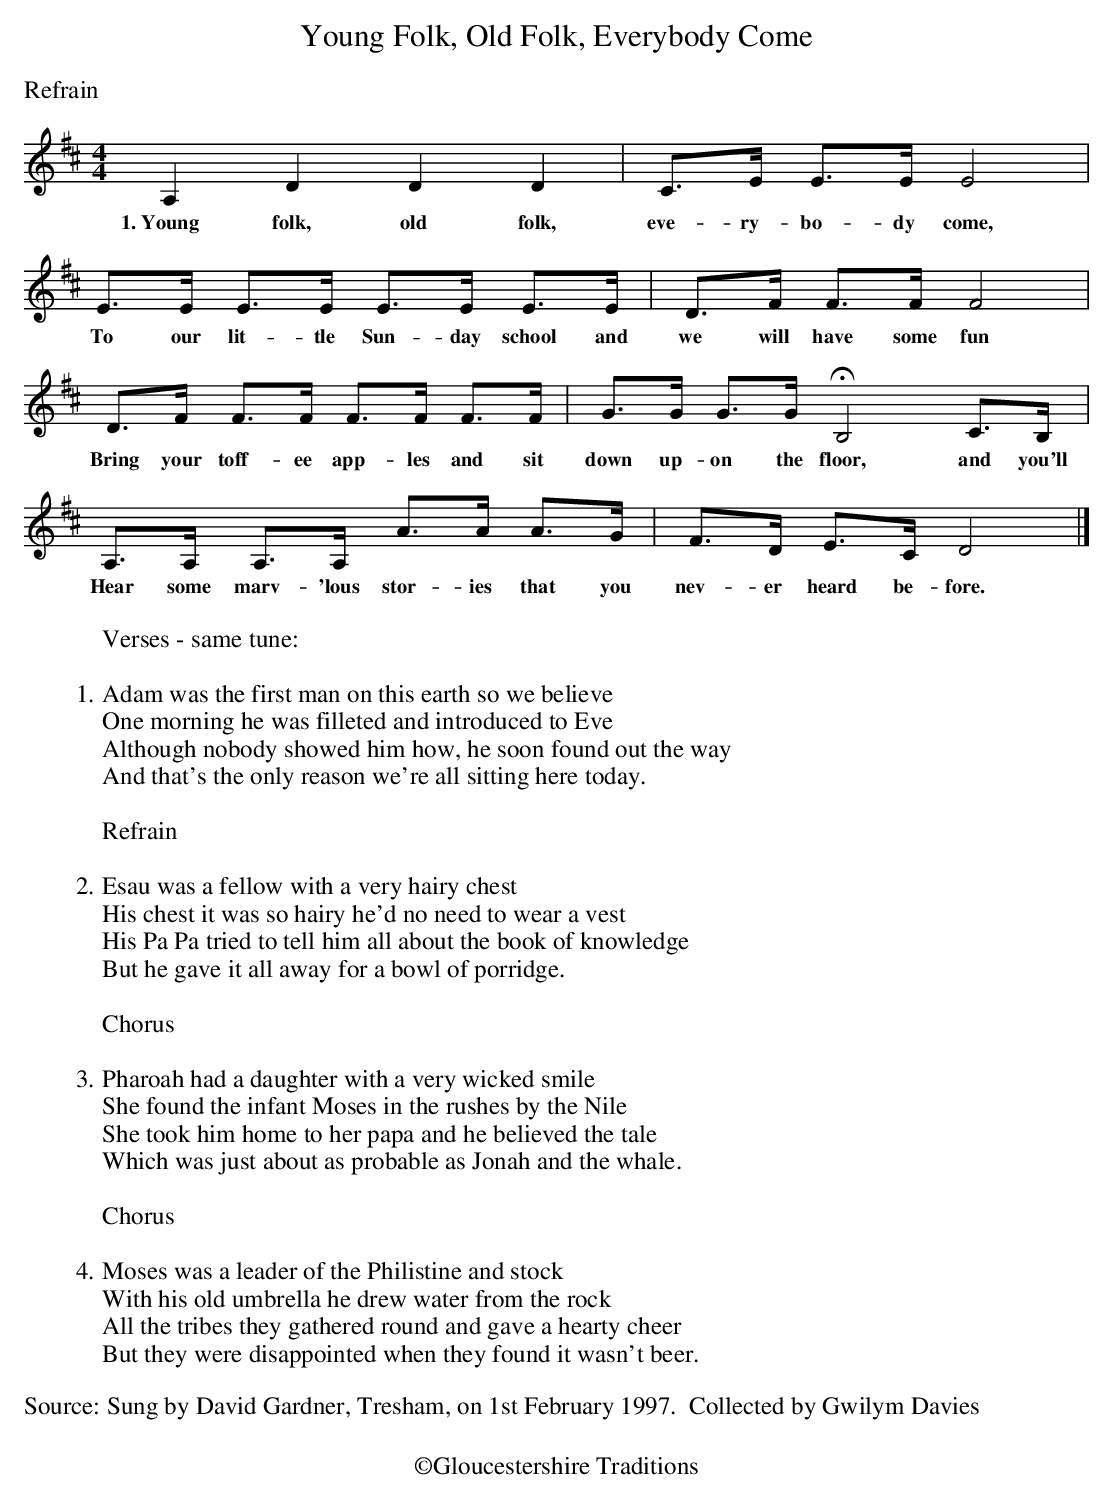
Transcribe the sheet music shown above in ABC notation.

X:1
T:Young Folk, Old Folk, Everybody Come
M:4/4
L:1/8
K:D
%%text Refrain
A,2,D2D2D2|C>E E>E E4 |
w:1.~Young folk, old folk, eve-ry-bo-dy come,
E>E E>E E>E E>E|D>F F>F F4|
w:To our lit-tle Sun-day school and we will have some fun
D>F F>F F>F F>F|G>G G>G HB,4 C>B,|
w:Bring your toff-ee app-les and sit down up-on the floor, and you'll
A,>A, A,>A, A>A A>G|F>D E>CD4|]
w:Hear some marv-'lous stor-ies that you nev-er heard be-fore.
%%text
%%text
W:Verses - same tune:
W:
W:1.Adam was the first man on this earth so we believe
W:One morning he was filleted and introduced to Eve
W:Although nobody showed him how, he soon found out the way
W:And that's the only reason we're all sitting here today.
W:
W:Refrain
W:
W:2.Esau was a fellow with a very hairy chest
W:His chest it was so hairy he'd no need to wear a vest
W: His Pa Pa tried to tell him all about the book of knowledge
W:But he gave it all away for a bowl of porridge.
W:
W:Chorus
W:
W:3.Pharoah had a daughter with a very wicked smile
W:She found the infant Moses in the rushes by the Nile
W:She took him home to her papa and he believed the tale
W:Which was just about as probable as Jonah and the whale.
W:
W:Chorus
W:
W:4.Moses was a leader of the Philistine and stock
W:With his old umbrella he drew water from the rock
W:All the tribes they gathered round and gave a hearty cheer
W:But they were disappointed when they found it wasn't beer.
